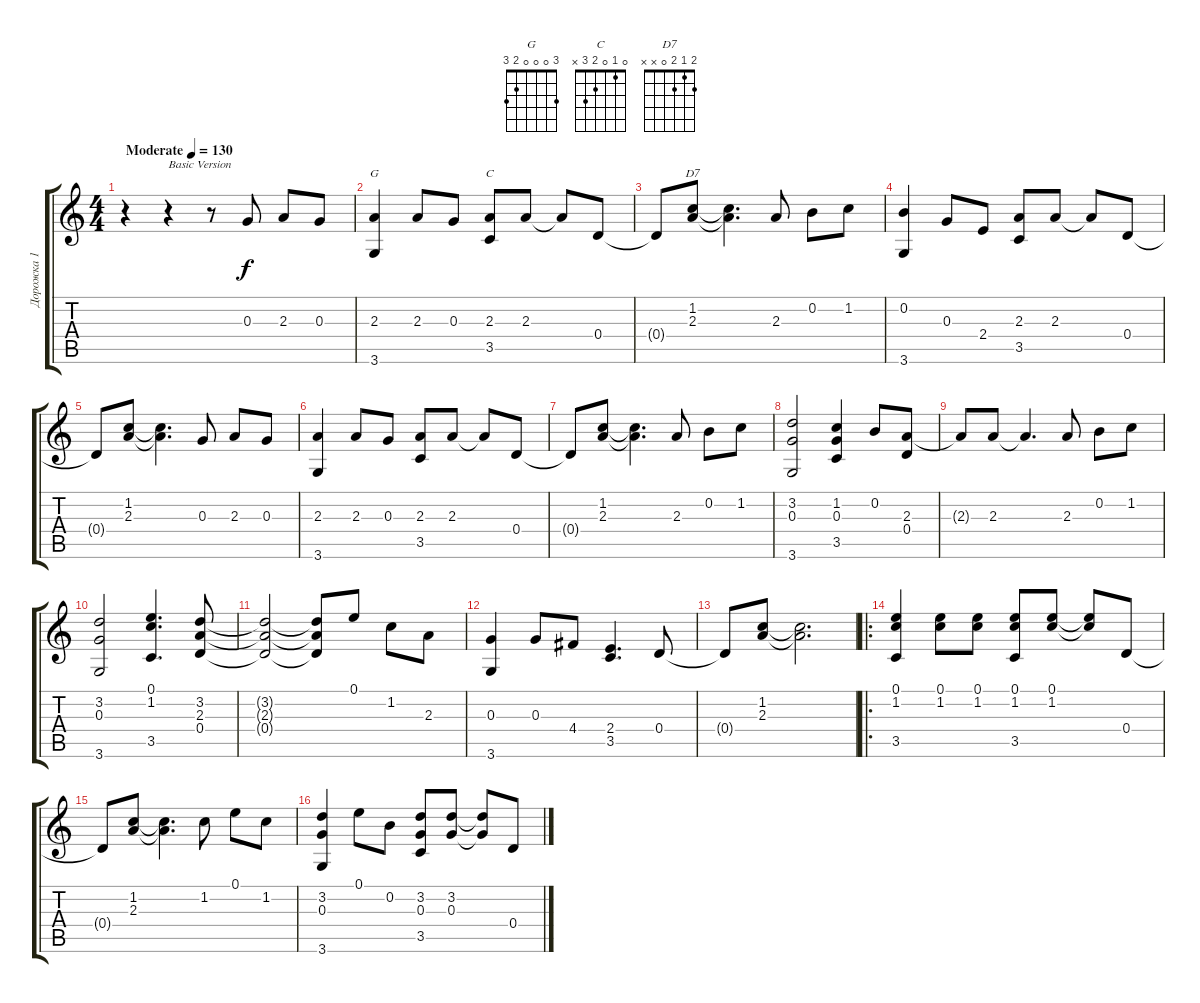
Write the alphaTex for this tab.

\track ("Дорожка 1" "Дорожка 1") {instrument acousticguitarsteel}
\staff {score tabs}
\tuning (E4 B3 G3 D3 A2 E2) {hide}
\chord ("G" 3 0 0 0 2 3)
\chord ("C" 0 1 0 2 3 x)
\chord ("D7" 2 1 2 0 x x)
\ts (4 4)
\tempo (130 "Moderate")
\clef g2
\ks c
r.4{dy f instrument acousticguitarsteel} r.4{txt "Basic Version"} r.8 0.3.8 2.3.8 0.3.8 |
(2.3 3.6).4{ch "G"} 2.3.8 0.3.8 (2.3 3.5).8{ch "C"} 2.3.8 2.3{t}.8 0.4.8 |
0.4{t}.8 (1.2 2.3).8{ch "D7"} (1.2{t} 2.3{t}).4{d} 2.3.8 0.2.8 1.2.8 |
(0.2 3.6).4 0.3.8 2.4.8 (2.3 3.5).8 2.3.8 2.3{t}.8 0.4.8 |
0.4{t}.8 (1.2 2.3).8 (1.2{t} 2.3{t}).4{d} 0.3.8 2.3.8 0.3.8 |
(2.3 3.6).4 2.3.8 0.3.8 (2.3 3.5).8 2.3.8 2.3{t}.8 0.4.8 |
0.4{t}.8 (1.2 2.3).8 (1.2{t} 2.3{t}).4{d} 2.3.8 0.2.8 1.2.8 |
(3.2 0.3 3.6).2 (1.2 0.3 3.5).4 0.2.8 (2.3 0.4).8 |
2.3{t}.8 2.3.8 2.3{t}.4{d} 2.3.8 0.2.8 1.2.8 |
(3.2 0.3 3.6).2 (0.1 1.2 3.5).4{d} (3.2 2.3 0.4).8 |
(3.2{t} 2.3{t} 0.4{t}).2 (3.2{t} 2.3{t} 0.4{t}).8 0.1.8 1.2.8 2.3.8 |
(0.3 3.6).4 0.3.8 4.4.8 (2.4 3.5).4{d} 0.4.8 |
0.4{t}.8 (1.2 2.3).8 (1.2{t} 2.3{t}).2{d} |
\ro
(0.1 1.2 3.5).4 (0.1 1.2).8 (0.1 1.2).8 (0.1 1.2 3.5).8 (0.1 1.2).8 (0.1{t} 1.2{t}).8 0.4.8 |
0.4{t}.8 (1.2 2.3).8 (1.2{t} 2.3{t}).4{d} 1.2.8 0.1.8 1.2.8 |
(3.2 0.3 3.6).4 0.1.8 0.2.8 (3.2 0.3 3.5).8 (3.2 0.3).8 (3.2{t} 0.3{t}).8 0.4.8
